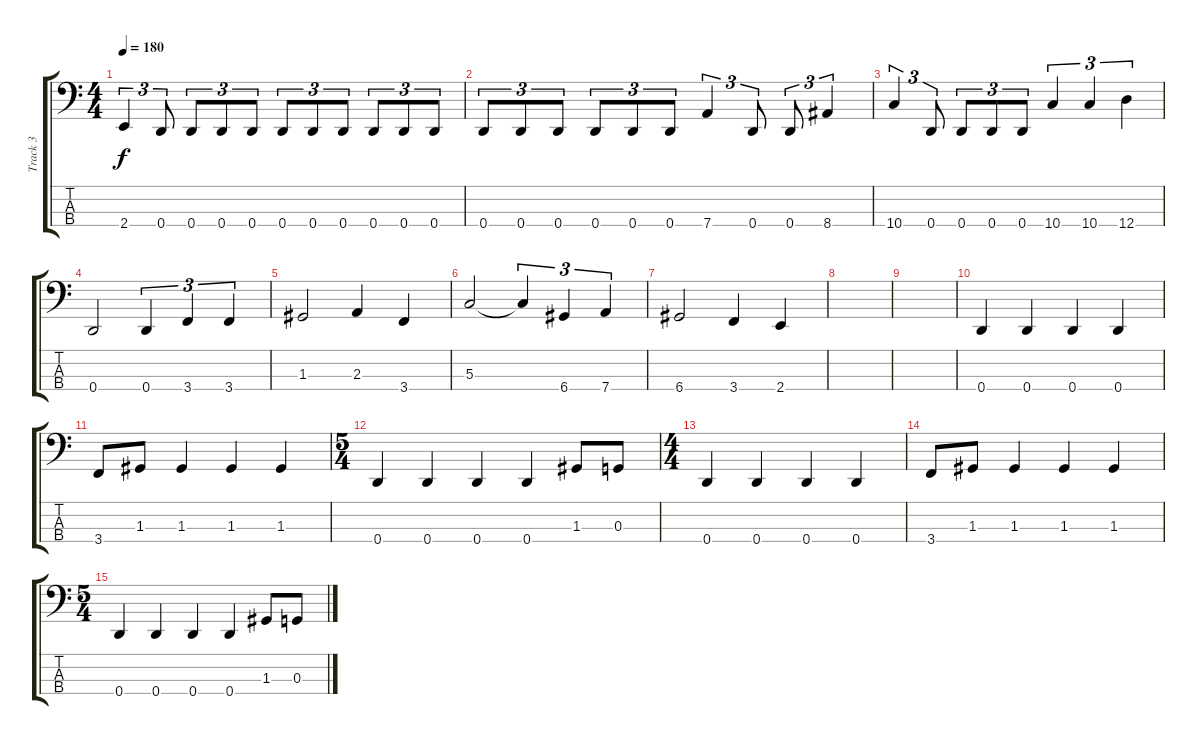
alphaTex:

\track ("Track 3" "Track 3") {instrument slapbass1}
\staff {score tabs}
\tuning (F2 C2 G1 D1) {hide}
\ts (4 4)
\tempo 180
\clef f4
\ks c
2.4.4{tu (3 2) dy f} 0.4.8{tu (3 2)} 0.4.8{tu (3 2)} 0.4.8{tu (3 2)} 0.4.8{tu (3 2)} 0.4.8{tu (3 2)} 0.4.8{tu (3 2)} 0.4.8{tu (3 2)} 0.4.8{tu (3 2)} 0.4.8{tu (3 2)} 0.4.8{tu (3 2)} |
0.4.8{tu (3 2)} 0.4.8{tu (3 2)} 0.4.8{tu (3 2)} 0.4.8{tu (3 2)} 0.4.8{tu (3 2)} 0.4.8{tu (3 2)} 7.4.4{tu (3 2)} 0.4.8{tu (3 2)} 0.4.8{tu (3 2)} 8.4.4{tu (3 2)} |
10.4.4{tu (3 2)} 0.4.8{tu (3 2)} 0.4.8{tu (3 2)} 0.4.8{tu (3 2)} 0.4.8{tu (3 2)} 10.4.4{tu (3 2)} 10.4.4{tu (3 2)} 12.4.4{tu (3 2)} |
0.4.2 0.4.4{tu (3 2)} 3.4.4{tu (3 2)} 3.4.4{tu (3 2)} |
1.3.2 2.3.4 3.4.4 |
5.3.2 5.3{t}.4{tu (3 2)} 6.4.4{tu (3 2)} 7.4.4{tu (3 2)} |
6.4.2 3.4.4 2.4.4 |
|
|
0.4.4 0.4.4 0.4.4 0.4.4 |
3.4.8 1.3.8 1.3.4 1.3.4 1.3.4 |
\ts (5 4)
0.4.4 0.4.4 0.4.4 0.4.4 1.3.8 0.3.8 |
\ts (4 4)
0.4.4 0.4.4 0.4.4 0.4.4 |
3.4.8 1.3.8 1.3.4 1.3.4 1.3.4 |
\ts (5 4)
0.4.4 0.4.4 0.4.4 0.4.4 1.3.8 0.3.8
